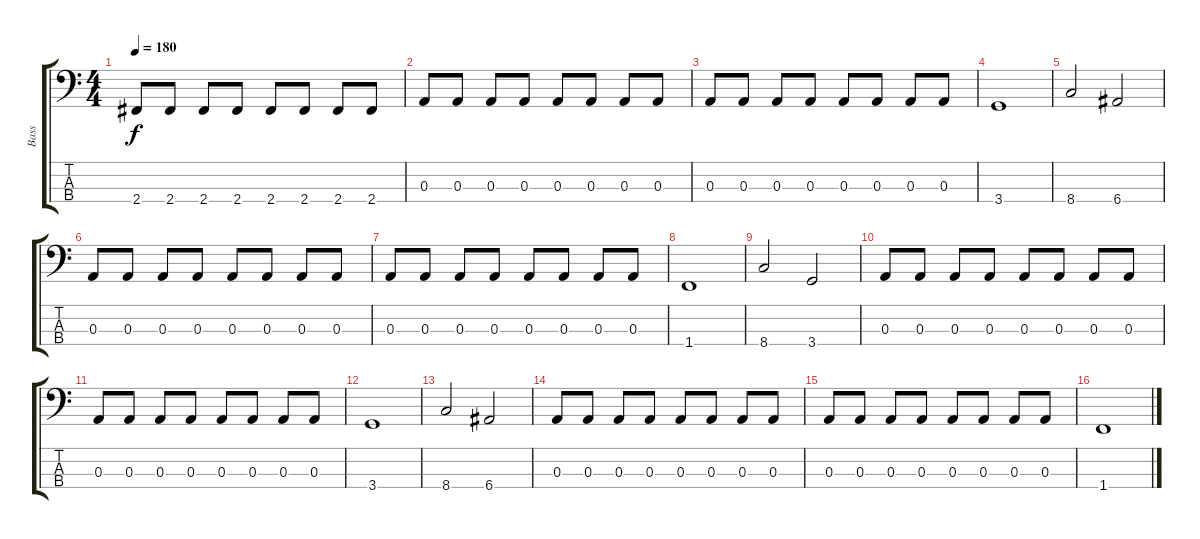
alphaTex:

\track ("Bass" "Bass") {instrument electricbassfinger}
\staff {score tabs}
\tuning (G2 D2 A1 E1) {hide}
\ts (4 4)
\tempo 180
\clef f4
\ks c
2.4.8{dy f} 2.4.8 2.4.8 2.4.8 2.4.8 2.4.8 2.4.8 2.4.8 |
0.3.8 0.3.8 0.3.8 0.3.8 0.3.8 0.3.8 0.3.8 0.3.8 |
0.3.8 0.3.8 0.3.8 0.3.8 0.3.8 0.3.8 0.3.8 0.3.8 |
3.4.1 |
8.4.2 6.4.2 |
0.3.8 0.3.8 0.3.8 0.3.8 0.3.8 0.3.8 0.3.8 0.3.8 |
0.3.8 0.3.8 0.3.8 0.3.8 0.3.8 0.3.8 0.3.8 0.3.8 |
1.4.1 |
8.4.2 3.4.2 |
0.3.8 0.3.8 0.3.8 0.3.8 0.3.8 0.3.8 0.3.8 0.3.8 |
0.3.8 0.3.8 0.3.8 0.3.8 0.3.8 0.3.8 0.3.8 0.3.8 |
3.4.1 |
8.4.2 6.4.2 |
0.3.8 0.3.8 0.3.8 0.3.8 0.3.8 0.3.8 0.3.8 0.3.8 |
0.3.8 0.3.8 0.3.8 0.3.8 0.3.8 0.3.8 0.3.8 0.3.8 |
1.4.1
